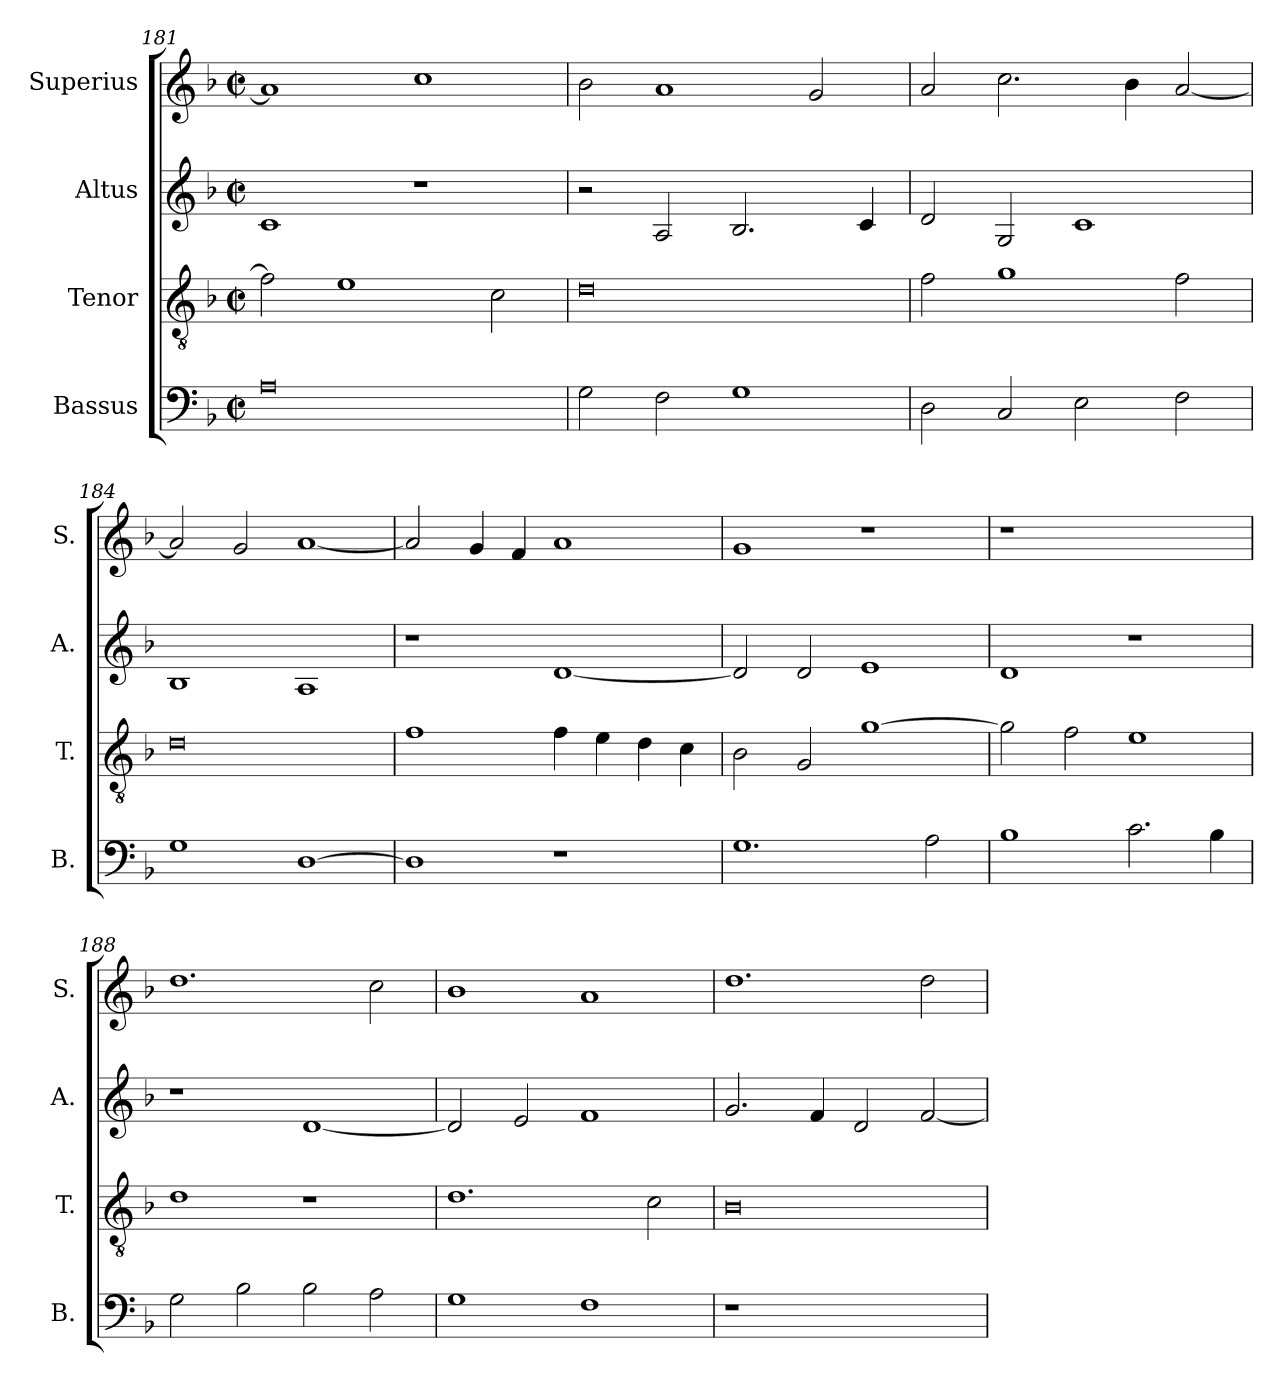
**kern	**kern	**kern	**kern
*part4	*part3	*part2	*part1
*staff4	*staff3	*staff2	*staff1
*I"Bassus	*I"Tenor	*I"Altus	*I"Superius
*I'B.	*I'T.	*I'A.	*I'S.
!!LO:LB:g=z
*clefF4	*clefGv2	*clefG2	*clefG2
*	*ITrd7c12	*	*
*k[b-]	*k[b-]	*k[b-]	*k[b-]
*F:	*F:	*F:	*F:
*M2/2	*M2/2	*M2/2	*M2/2
*met(c|)	*met(c|)	*met(c|)	*met(c|)
=181	=181	=181	=181
0Ai	2Fi\]	1ci	1ai]
.	1Ei	.	.
.	.	1r	1cci
.	2Ci\	.	.
=182	=182	=182	=182
2Gi\	0Di	2r	2b-i\
2Fi\	.	2Ai/	1ai
1Gi	.	2.B-i/	.
.	.	.	2gi/
.	.	4ci/	.
=183	=183	=183	=183
2Di\	2Fi\	2di/	2ai/
2Ci/	1Gi	2Gi/	2.cci\
2Ei\	.	1ci	.
.	.	.	4b-i\
2Fi\	2Fi\	.	[<2ai/
=184	=184	=184	=184
1Gi	0Di	1B-i	2ai/]
.	.	.	2gi/
[>1Di	.	1Ai	[<1ai
=185	=185	=185	=185
1Di]	1Fi	1r	2ai/]
.	.	.	4gi/
.	.	.	4fi/
1r	4Fi\	[<1di	1ai
.	4Ei\	.	.
.	4Di\	.	.
.	4Ci\	.	.
!!LO:PB:g=z
=186	=186	=186	=186
1.Gi	2BB-i\	2di/]	1gi
.	2GGi/	2di/	.
.	[>1Gi	1ei	1r
2Ai\	.	.	.
=187	=187	=187	=187
!	!	!	!LO:N:vis=1
1B-i	2Gi\]	1di	1r
.	2Fi\	.	.
2.ci\	1Ei	1r	1ryy
4B-i\	.	.	.
=188	=188	=188	=188
2Gi\	1Di	1r	1.ddi
2B-i\	.	.	.
2B-i\	1r	[<1di	.
2Ai\	.	.	2cci\
=189	=189	=189	=189
1Gi	1.Di	2di/]	1b-i
.	.	2ei/	.
1Fi	.	1fi	1ai
.	2Ci\	.	.
=190	=190	=190	=190
!LO:N:vis=1	!	!	!
1r	0BB-i	2.gi/	1.ddi
.	.	4fi/	.
1ryy	.	2di/	.
.	.	[<2fi/	2ddi\
=	=	=	=
*-	*-	*-	*-
